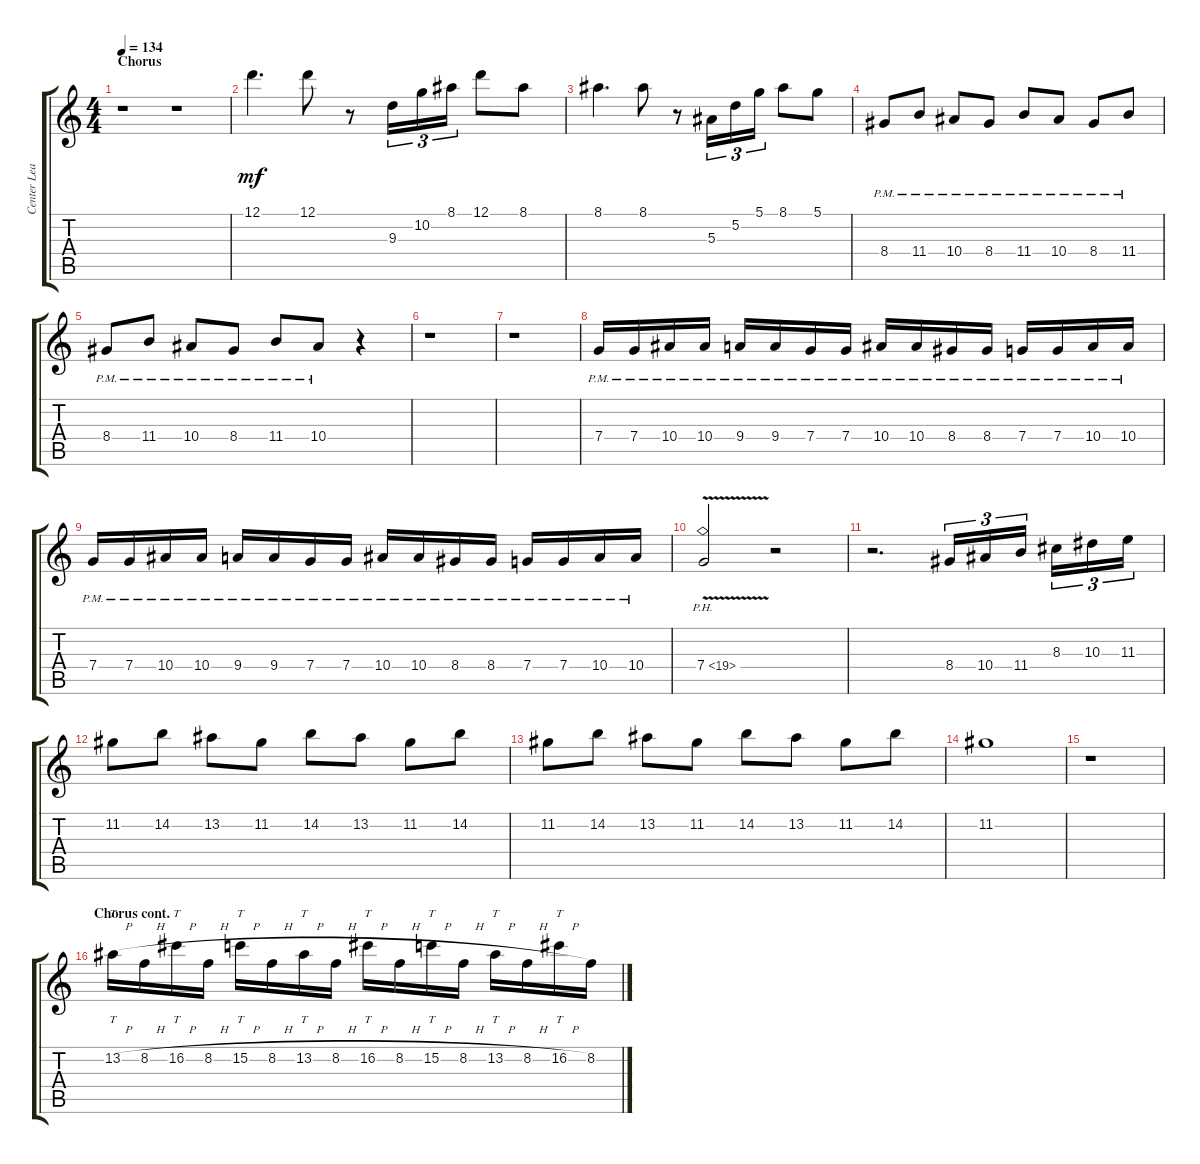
\track ("Center Lead" "Center Lea") {instrument overdrivenguitar}
\staff {score tabs}
\tuning (D4 A3 F3 C3 G2 C2) {hide}
\ts (4 4)
\section ("" "Chorus")
\tempo 134
\clef g2
\ks aminor
r.1{dy mf} r.1 |
12.1.4{d} 12.1.8 r.8 9.3.16{tu (3 2)} 10.2.16{tu (3 2)} 8.1.16{tu (3 2)} 12.1.8 8.1.8 |
8.1.4{d} 8.1.8 r.8 5.3.16{tu (3 2)} 5.2.16{tu (3 2)} 5.1.16{tu (3 2)} 8.1.8 5.1.8 |
8.4{pm}.8 11.4{pm}.8 10.4{pm}.8 8.4{pm}.8 11.4{pm}.8 10.4{pm}.8 8.4{pm}.8 11.4{pm}.8 |
8.4{pm}.8 11.4{pm}.8 10.4{pm}.8 8.4{pm}.8 11.4{pm}.8 10.4{pm}.8 r.4 |
r.1 |
r.1 |
7.4{pm}.16 7.4{pm}.16 10.4{pm}.16 10.4{pm}.16 9.4{pm}.16 9.4{pm}.16 7.4{pm}.16 7.4{pm}.16 10.4{pm}.16 10.4{pm}.16 8.4{pm}.16 8.4{pm}.16 7.4{pm}.16 7.4{pm}.16 10.4{pm}.16 10.4{pm}.16 |
7.4{pm}.16 7.4{pm}.16 10.4{pm}.16 10.4{pm}.16 9.4{pm}.16 9.4{pm}.16 7.4{pm}.16 7.4{pm}.16 10.4{pm}.16 10.4{pm}.16 8.4{pm}.16 8.4{pm}.16 7.4{pm}.16 7.4{pm}.16 10.4{pm}.16 10.4{pm}.16 |
7.4{ph 12 v}.2 r.2 |
r.2{d} 8.4.16{tu (3 2)} 10.4.16{tu (3 2)} 11.4.16{tu (3 2)} 8.3.16{tu (3 2)} 10.3.16{tu (3 2)} 11.3.16{tu (3 2)} |
11.2.8 14.2.8 13.2.8 11.2.8 14.2.8 13.2.8 11.2.8 14.2.8 |
11.2.8 14.2.8 13.2.8 11.2.8 14.2.8 13.2.8 11.2.8 14.2.8 |
11.2.1 |
r.1 |
\section ("" "Chorus cont.")
13.2{h}.16{tt} 8.2{h}.16 16.2{h}.16{tt} 8.2{h}.16 15.2{h}.16{tt} 8.2{h}.16 13.2{h}.16{tt} 8.2{h}.16 16.2{h}.16{tt} 8.2{h}.16 15.2{h}.16{tt} 8.2{h}.16 13.2{h}.16{tt} 8.2{h}.16 16.2{h}.16{tt} 8.2{h}.16
